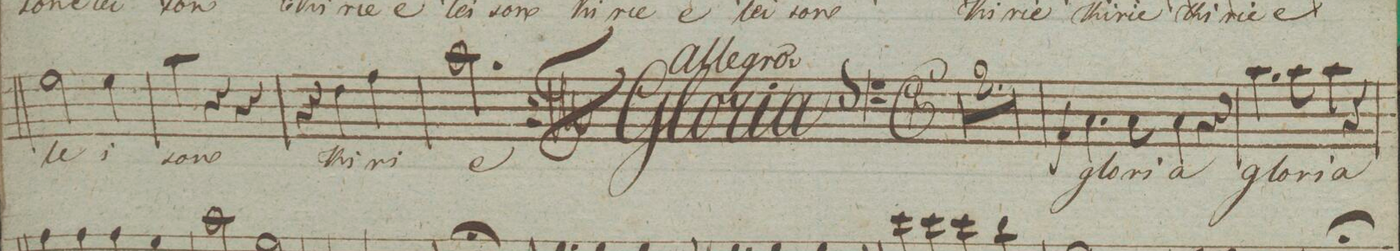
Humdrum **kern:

**kern	**text	**dynam
*I"Baſso.	*	*
*clefF4	*	*
*k[]	*	*
*met(c|)	*	*
*M2/2	*	*
1r	.	.
=2	=2	=2
1r	.	.
=3	=3	=3
4.C\	glo-	f
8C\	-ri-	.
4C\	-a	.
4r	.	.
=4	=4	=4
4.c\	glo-	.
8c\	-ri-	.
4c\	-a	.
4r	.	.
=5	=5	=5
*-	*-	*-
